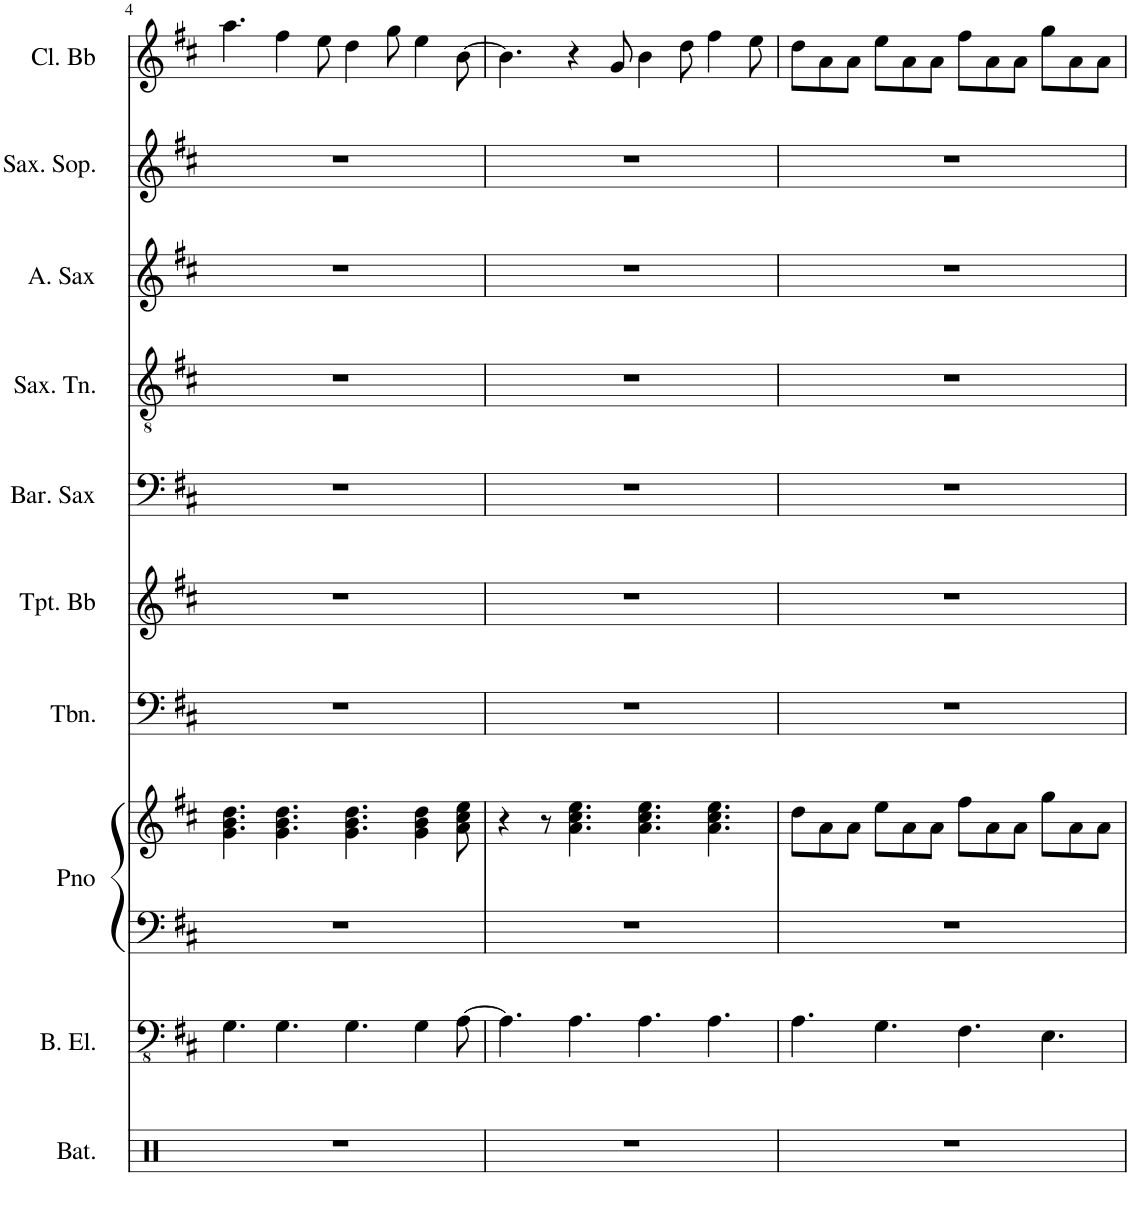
**kern	**kern	**kern	**kern	**kern	**kern	**kern	**kern	**kern	**kern	**kern
*part10	*part9	*part8	*part8	*part7	*part6	*part5	*part4	*part3	*part2	*part1
*staff11	*staff10	*staff9	*staff8	*staff7	*staff6	*staff5	*staff4	*staff3	*staff2	*staff1
*I"Bateria	*I"Baixo elétrico	*I"Piano	*	*I"Trombone	*I"Trompete Bb	*I"Saxofone barítono	*I"Saxofone Tenor	*I"Saxofone Alto	*I"Saxofone Soprano	*I"Clarineta Bb
*I'Bat.	*I'B. El.	*I'Pno	*	*I'Tbn.	*I'Tpt. Bb	*	*I'Sax. Tn.	*	*I'Sax. Sop.	*I'Cl. Bb
!!LO:PB:g=z
*clefX	*clefFv4	*clefF4	*clefG2	*clefF4	*clefG2	*clefF4	*clefGv2	*clefG2	*clefG2	*clefG2
*	*	*	*	*	*ITrd1c2	*ITrd12c21	*ITrd8c14	*ITrd5c9	*ITrd1c2	*ITrd1c2
*k[]	*k[f#c#]	*k[f#c#]	*k[f#c#]	*k[f#c#]	*k[f#c#]	*k[f#c#]	*k[f#c#]	*k[f#c#]	*k[f#c#]	*k[f#c#]
*M12/8	*M12/8	*M12/8	*M12/8	*M12/8	*M12/8	*M12/8	*M12/8	*M12/8	*M12/8	*M12/8
=4	=4	=4	=4	=4	=4	=4	=4	=4	=4	=4
1.r	4.GG\	1.r	4.g\ 4.b\ 4.dd\	1.r	1.r	1.r	1.r	1.r	1.r	4.aa\
.	4.GG\	.	4.g\ 4.b\ 4.dd\	.	.	.	.	.	.	4ff#\
.	.	.	.	.	.	.	.	.	.	8ee\
.	4.GG\	.	4.g\ 4.b\ 4.dd\	.	.	.	.	.	.	4dd\
.	.	.	.	.	.	.	.	.	.	8gg\
.	4GG\	.	4g\ 4b\ 4dd\	.	.	.	.	.	.	4ee\
.	[8AA\	.	8a\ 8cc#\ 8ee\	.	.	.	.	.	.	[8b\
=5	=5	=5	=5	=5	=5	=5	=5	=5	=5	=5
1.r	4.AA\]	1.r	4r	1.r	1.r	1.r	1.r	1.r	1.r	4.b\]
.	.	.	8r	.	.	.	.	.	.	.
.	4.AA\	.	4.a\ 4.cc#\ 4.ee\	.	.	.	.	.	.	4r
.	.	.	.	.	.	.	.	.	.	8g/
.	4.AA\	.	4.a\ 4.cc#\ 4.ee\	.	.	.	.	.	.	4b\
.	.	.	.	.	.	.	.	.	.	8dd\
.	4.AA\	.	4.a\ 4.cc#\ 4.ee\	.	.	.	.	.	.	4ff#\
.	.	.	.	.	.	.	.	.	.	8ee\
=6	=6	=6	=6	=6	=6	=6	=6	=6	=6	=6
1.r	4.AA\	1.r	8dd\L	1.r	1.r	1.r	1.r	1.r	1.r	8dd\L
.	.	.	8a\	.	.	.	.	.	.	8a\
.	.	.	8a\J	.	.	.	.	.	.	8a\J
.	4.GG\	.	8ee\L	.	.	.	.	.	.	8ee\L
.	.	.	8a\	.	.	.	.	.	.	8a\
.	.	.	8a\J	.	.	.	.	.	.	8a\J
.	4.FF#\	.	8ff#\L	.	.	.	.	.	.	8ff#\L
.	.	.	8a\	.	.	.	.	.	.	8a\
.	.	.	8a\J	.	.	.	.	.	.	8a\J
.	4.EE\	.	8gg\L	.	.	.	.	.	.	8gg\L
.	.	.	8a\	.	.	.	.	.	.	8a\
.	.	.	8a\J	.	.	.	.	.	.	8a\J
=	=	=	=	=	=	=	=	=	=	=
*-	*-	*-	*-	*-	*-	*-	*-	*-	*-	*-
